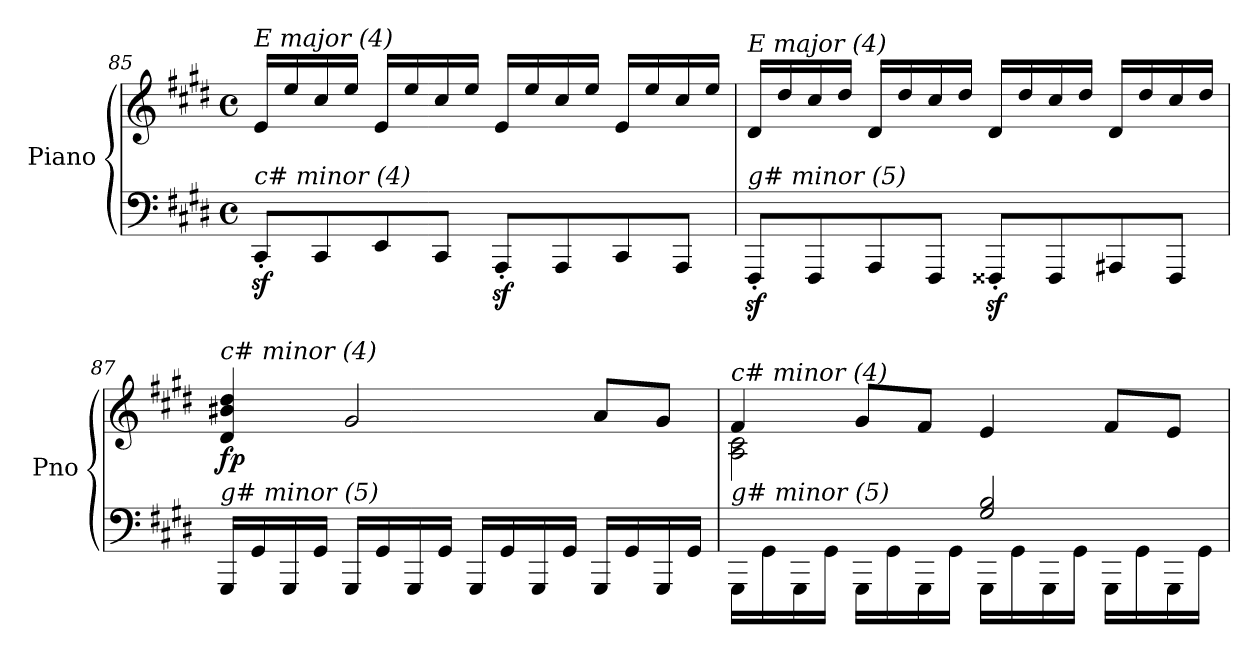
**kern	**kern	**dynam
*part1	*part1	*part1
*staff2	*staff1	*staff1/2
*I"Piano	*	*
*I'Pno	*	*
!!LO:LB:g=z
*clefF4	*clefG2	*
*k[f#c#g#d#]	*k[f#c#g#d#]	*
*M4/4	*M4/4	*
*met(c)	*met(c)	*
=85	=85	=85
!	!LO:TX:i:t=E major (4)	!
!LO:TX:i:t=c# minor (4)	!	!
8CC#z>'/L	16e/LL	.
.	16ee/	.
8CC#/	16cc#/	.
.	16ee/JJ	.
8EE/	16e/LL	.
.	16ee/	.
8CC#/J	16cc#/	.
.	16ee/JJ	.
8AAAz>'/L	16e/LL	.
.	16ee/	.
8AAA/	16cc#/	.
.	16ee/JJ	.
8CC#/	16e/LL	.
.	16ee/	.
8AAA/J	16cc#/	.
.	16ee/JJ	.
=86	=86	=86
!	!LO:TX:i:t=E major (4)	!
!LO:TX:i:t=g# minor (5)	!	!
8FFF#z>'/L	16d#/LL	.
.	16dd#/	.
8FFF#/	16cc#/	.
.	16dd#/JJ	.
8AAA/	16d#/LL	.
.	16dd#/	.
8FFF#/J	16cc#/	.
.	16dd#/JJ	.
8FFF##Xz>'/L	16d#/LL	.
.	16dd#/	.
8FFF##/	16cc#/	.
.	16dd#/JJ	.
8AAA#X/	16d#/LL	.
.	16dd#/	.
8FFF##/J	16cc#/	.
.	16dd#/JJ	.
=87	=87	=87
!	!LO:TX:i:t=c# minor (4)	!
!LO:TX:i:t=g# minor (5)	!	!
!	!	!LO:DY:b
16GGG#/LL	4d#/ 4b#X/ 4dd#/	fp
16GG#/	.	.
16GGG#/	.	.
16GG#/JJ	.	.
16GGG#/LL	2g#/	.
16GG#/	.	.
16GGG#/	.	.
16GG#/JJ	.	.
16GGG#/LL	.	.
16GG#/	.	.
16GGG#/	.	.
16GG#/JJ	.	.
16GGG#/LL	8a/L	.
16GG#/	.	.
16GGG#/	8g#/J	.
16GG#/JJ	.	.
!!LO:PB:g=z
=88	=88	=88
*^	*^	*
!	!	!LO:TX:i:t=c# minor (4)	!	!
!LO:TX:i:t=g# minor (5)	!	!	!	!
2ryy	16GGG#\LL	4f#/	2A\ 2c#\	.
.	16GG#\	.	.	.
.	16GGG#\	.	.	.
.	16GG#\JJ	.	.	.
.	16GGG#\LL	8g#/L	.	.
.	16GG#\	.	.	.
.	16GGG#\	8f#/J	.	.
.	16GG#\JJ	.	.	.
2G#/ 2B/	16GGG#\LL	4e/	2ryy	.
.	16GG#\	.	.	.
.	16GGG#\	.	.	.
.	16GG#\JJ	.	.	.
.	16GGG#\LL	8f#/L	.	.
.	16GG#\	.	.	.
.	16GGG#\	8e/J	.	.
.	16GG#\JJ	.	.	.
*v	*v	*	*	*
*	*v	*v	*
=	=	=
*-	*-	*-
